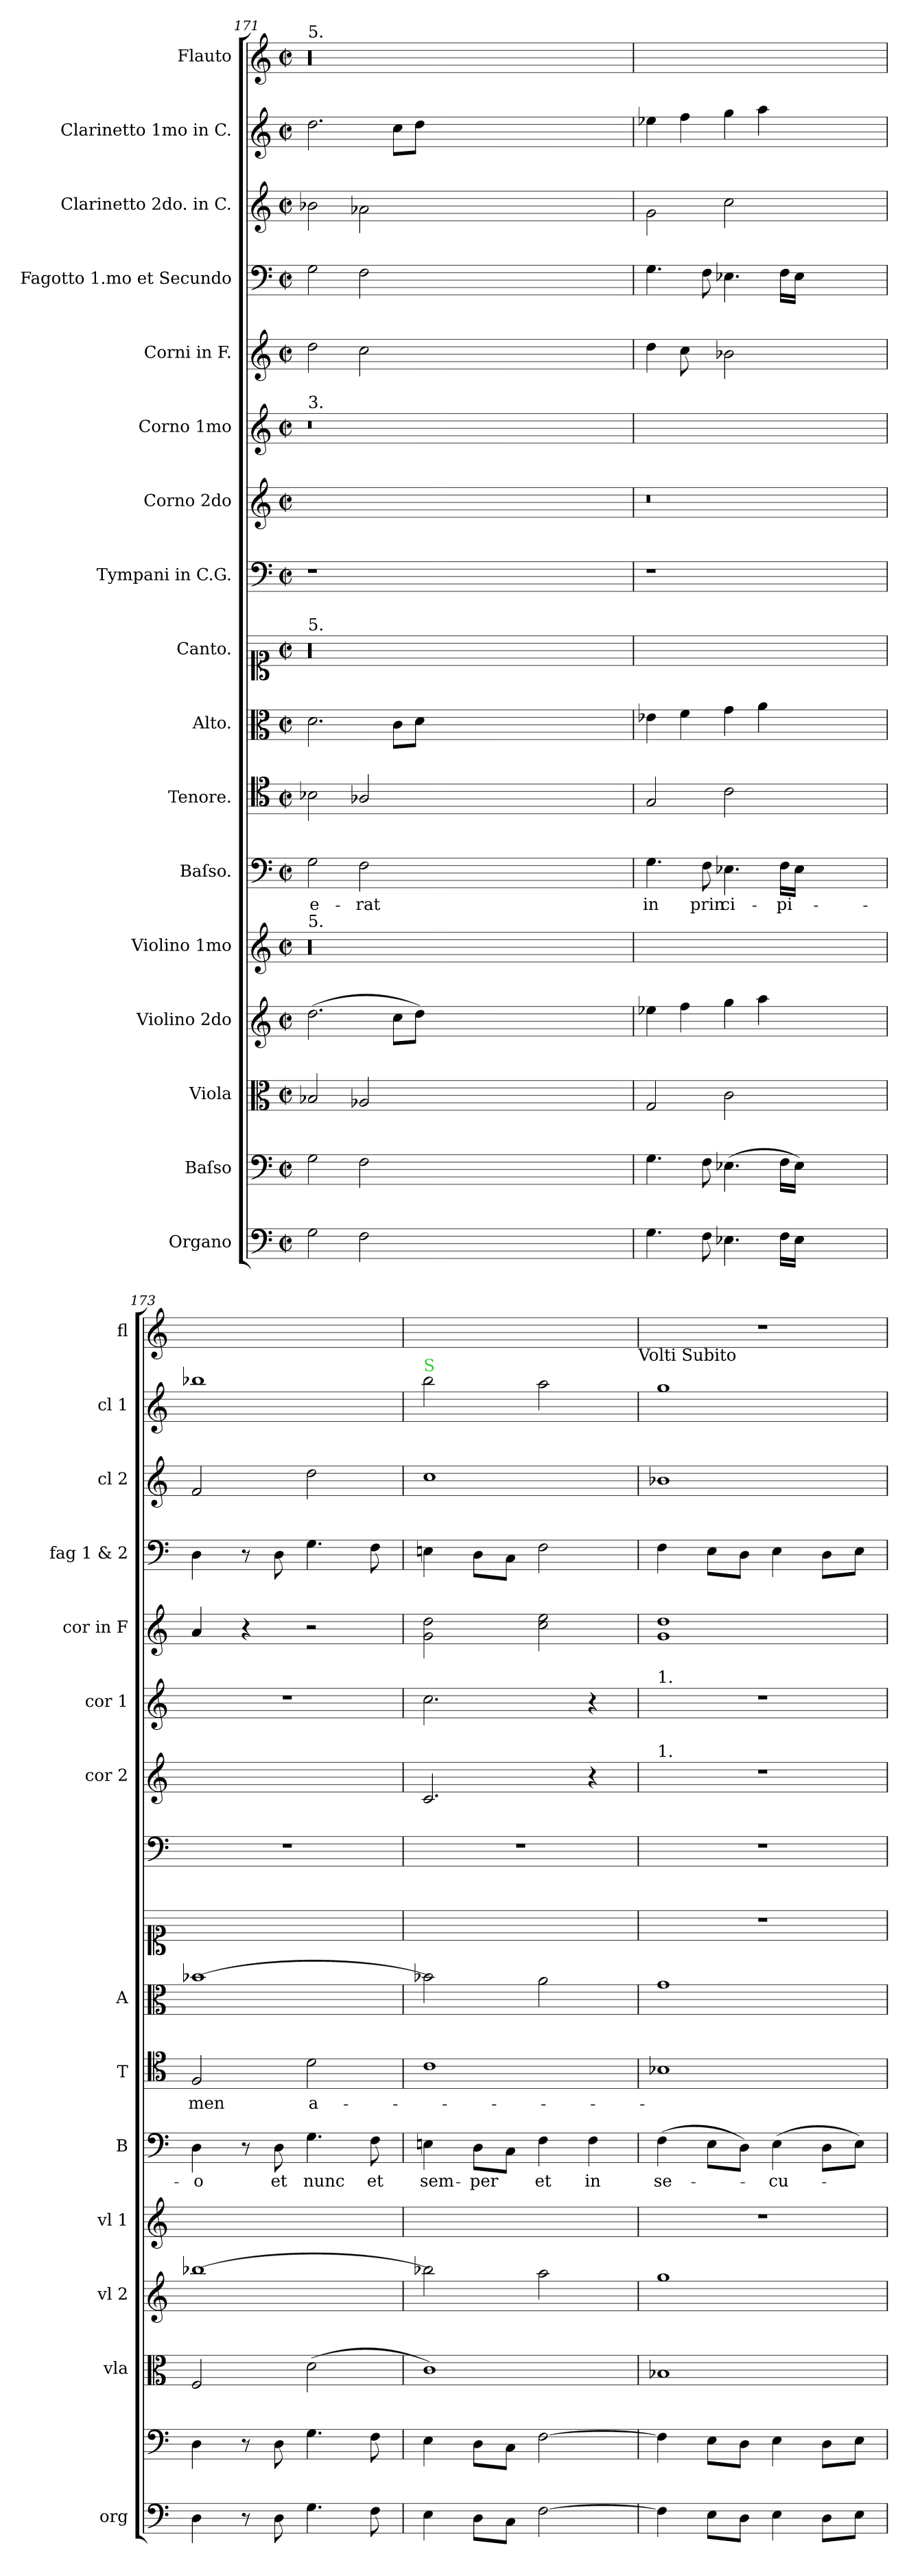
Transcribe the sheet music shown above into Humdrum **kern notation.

**kern	**kern	**kern	**kern	**kern	**kern	**text	**kern	**text	**kern	**kern	**kern	**kern	**kern	**kern	**kern	**kern	**kern	**kern
*part17	*part16	*part15	*part14	*part13	*part12	*part12	*part11	*part11	*part10	*part9	*part8	*part7	*part6	*part5	*part4	*part3	*part2	*part1
*staff17	*staff16	*staff15	*staff14	*staff13	*staff12	*staff12	*staff11	*staff11	*staff10	*staff9	*staff8	*staff7	*staff6	*staff5	*staff4	*staff3	*staff2	*staff1
*I"Organo	*I"Baſso	*I"Viola	*I"Violino 2do	*I"Violino 1mo	*I"Baſso.	*	*I"Tenore.	*	*I"Alto.	*I"Canto.	*I"Tympani in C.G.	*I"Corno 2do	*I"Corno 1mo	*I"Corni in F.	*I"Fagotto 1.mo et Secundo	*I"Clarinetto 2do. in C.	*I"Clarinetto 1mo in C.	*I"Flauto
*I'org	*	*I'vla	*I'vl 2	*I'vl 1	*I'B	*	*I'T	*	*I'A	*	*	*I'cor 2	*I'cor 1	*I'cor in F	*I'fag 1 & 2	*I'cl 2	*I'cl 1	*I'fl
*clefF4	*clefF4	*clefC3	*clefG2	*clefG2	*clefF4	*	*clefC4	*	*clefC3	*clefC1	*clefF4	*clefG2	*clefG2	*clefG2	*clefF4	*clefG2	*clefG2	*clefG2
*	*	*	*	*	*	*	*	*	*	*	*	*	*	*ITrd4c7	*	*	*	*
*k[]	*k[]	*k[]	*k[]	*k[]	*k[]	*	*k[]	*	*k[]	*k[]	*k[]	*k[]	*k[]	*k[b-]	*k[]	*k[]	*k[]	*k[]
*C:	*C:	*C:	*C:	*C:	*C:	*	*C:	*	*C:	*C:	*C:	*C:	*C:	*	*C:	*C:	*C:	*C:
*M2/2	*M2/2	*M2/2	*M2/2	*M2/2	*M2/2	*	*M2/2	*	*M2/2	*M2/2	*M2/2	*M2/2	*M2/2	*M2/2	*M2/2	*M2/2	*M2/2	*M2/2
*met(c|)	*met(c|)	*met(c|)	*met(c|)	*met(c|)	*met(c|)	*	*met(c|)	*	*met(c|)	*met(c|)	*met(c|)	*met(c|)	*met(c|)	*met(c|)	*met(c|)	*met(c|)	*met(c|)	*met(c|)
=171	=171	=171	=171	=171	=171	=171	=171	=171	=171	=171	=171	=171	=171	=171	=171	=171	=171	=171
!	!	!	!	!	!	!	!	!	!	!	!	!	!	!	!	!	!	!LO:TX:a:t=5.
!	!	!	!	!	!	!	!	!	!	!	!	!	!LO:TX:a:t=3.	!	!	!	!	!
!	!	!	!	!	!	!	!	!	!	!LO:TX:a:t=5.	!	!	!	!	!	!	!	!
!	!	!	!	!LO:TX:a:t=5.	!	!	!	!	!	!	!	!	!	!	!	!	!	!
2G\	2G\	2B-X/	(2.dd\	00r	2G\	e-	2B-X\	.	2.d\	00r	1r	00ryy	0r	2g\	2G\	2b-X\	2.dd\	00r
2F\	2F\	2A-X/	.	.	2F\	-rat	2A-X/	.	.	.	.	.	.	2f\	2F\	2a-X\	.	.
.	.	.	8cc\L	.	.	.	.	.	8c\L	.	.	.	.	.	.	.	8cc\L	.
.	.	.	8dd\J)	.	.	.	.	.	8d\J	.	.	.	.	.	.	.	8dd\J	.
0.ryy	0.ryy	0.ryy	0.ryy	.	0.ryy	.	0.ryy	.	0.ryy	.	0.ryy	.	.	0.ryy	0.ryy	0.ryy	0.ryy	.
.	.	.	.	.	.	.	.	.	.	.	.	.	0ryy	.	.	.	.	.
=172	=172	=172	=172	=172	=172	=172	=172	=172	=172	=172	=172	=172	=172	=172	=172	=172	=172	=172
4.G\	4.G\	2G/	4ee-X\	0ryy	4.G\	in	2G/	.	4e-X\	0ryy	1r	0r	0ryy	4g\	4.G\	2g\	4ee-X\	0ryy
.	.	.	4ff\	.	.	.	.	.	4f\	.	.	.	.	8f\	.	.	4ff\	.
8F\	8F\	.	.	.	8F\	prin-	.	.	.	.	.	.	.	8ryy	8F\	.	.	.
4.E-X\	(4.E-X\	2c\	4gg\	.	4.E-X\	-ci-	2c\	.	4g\	.	.	.	.	2e-X\	4.E-X\	2cc\	4gg\	.
.	.	.	4aa\	.	.	.	.	.	4a\	.	.	.	.	.	.	.	4aa\	.
16F\LL	16F\LL	.	.	.	16F\LL	-pi-	.	.	.	.	.	.	.	.	16F\LL	.	.	.
16E-\JJ	16E-\JJ)	.	.	.	16E-\JJ	.	.	.	.	.	.	.	.	.	16E-\JJ	.	.	.
1ryy	1ryy	1ryy	1ryy	.	1ryy	.	1ryy	.	1ryy	.	1ryy	.	.	1ryy	1ryy	1ryy	1ryy	.
=173	=173	=173	=173	=173	=173	=173	=173	=173	=173	=173	=173	=173	=173	=173	=173	=173	=173	=173
4D\	4D\	2F/	[1bb-X\	1ryy	4D\	-o	2F/	-men	[1b-X\	1ryy	1r	1ryy	1r	4d/	4D\	2f/	1bb-X\	1ryy
8r	8r	.	.	.	8r	.	.	.	.	.	.	.	.	4r	8r	.	.	.
8D\	8D\	.	.	.	8D\	et	.	.	.	.	.	.	.	.	8D\	.	.	.
4.G\	4.G\	(2d\	.	.	4.G\	nunc	2d\	a-	.	.	.	.	.	2r	4.G\	2dd\	.	.
8F\	8F\	.	.	.	8F\	et	.	.	.	.	.	.	.	.	8F\	.	.	.
=174	=174	=174	=174	=174	=174	=174	=174	=174	=174	=174	=174	=174	=174	=174	=174	=174	=174	=174
!	!	!	!	!	!	!	!	!	!	!	!	!	!	!	!	!	!LO:TX:a:color=limegreen:t=S	!
4E\	4E\	1c\)	2bb-X\]	1ryy	4En\	sem-	1c\	.	2b-X\]	1ryy	1r	2.c/	2.cc\	2c\ 2g\	4En\	1cc\	2bb\	1ryy
8D\L	8D\L	.	.	.	8D\L	-per	.	.	.	.	.	.	.	.	8D\L	.	.	.
8C\J	8C\J	.	.	.	8C\J	.	.	.	.	.	.	.	.	.	8C\J	.	.	.
[2F\	[2F\	.	2aa\	.	4F\	et	.	.	2a\	.	.	.	.	2f\ 2a\	2F\	.	2aa\	.
.	.	.	.	.	4F\	in	.	.	.	.	.	4r	4r	.	.	.	.	.
!	!	!	!	!	!	!	!	!	!	!	!	!	!	!	!	!	!	!LO:TX:b:t=Volti Subito
=175	=175	=175	=175	=175	=175	=175	=175	=175	=175	=175	=175	=175	=175	=175	=175	=175	=175	=175
!	!	!	!	!	!	!	!	!	!	!	!	!	!LO:TX:a:t=1.	!	!	!	!	!
!	!	!	!	!	!	!	!	!	!	!	!	!LO:TX:a:t=1.	!	!	!	!	!	!
4F\]	4F\]	1B-X/	1gg\	1r	(4F\	se-	1B-X\	.	1g\	1r	1r	1r	1r	1c/ 1g/	4F\	1b-X\	1gg\	1r
8E\L	8E\L	.	.	.	8E\L	.	.	.	.	.	.	.	.	.	8E\L	.	.	.
8D\J	8D\J	.	.	.	8D\J)	.	.	.	.	.	.	.	.	.	8D\J	.	.	.
4E\	4E\	.	.	.	(4E\	-cu-	.	.	.	.	.	.	.	.	4E\	.	.	.
8D\L	8D\L	.	.	.	8D\L	.	.	.	.	.	.	.	.	.	8D\L	.	.	.
8E\J	8E\J	.	.	.	8E\J)	.	.	.	.	.	.	.	.	.	8E\J	.	.	.
=	=	=	=	=	=	=	=	=	=	=	=	=	=	=	=	=	=	=
*-	*-	*-	*-	*-	*-	*-	*-	*-	*-	*-	*-	*-	*-	*-	*-	*-	*-	*-
